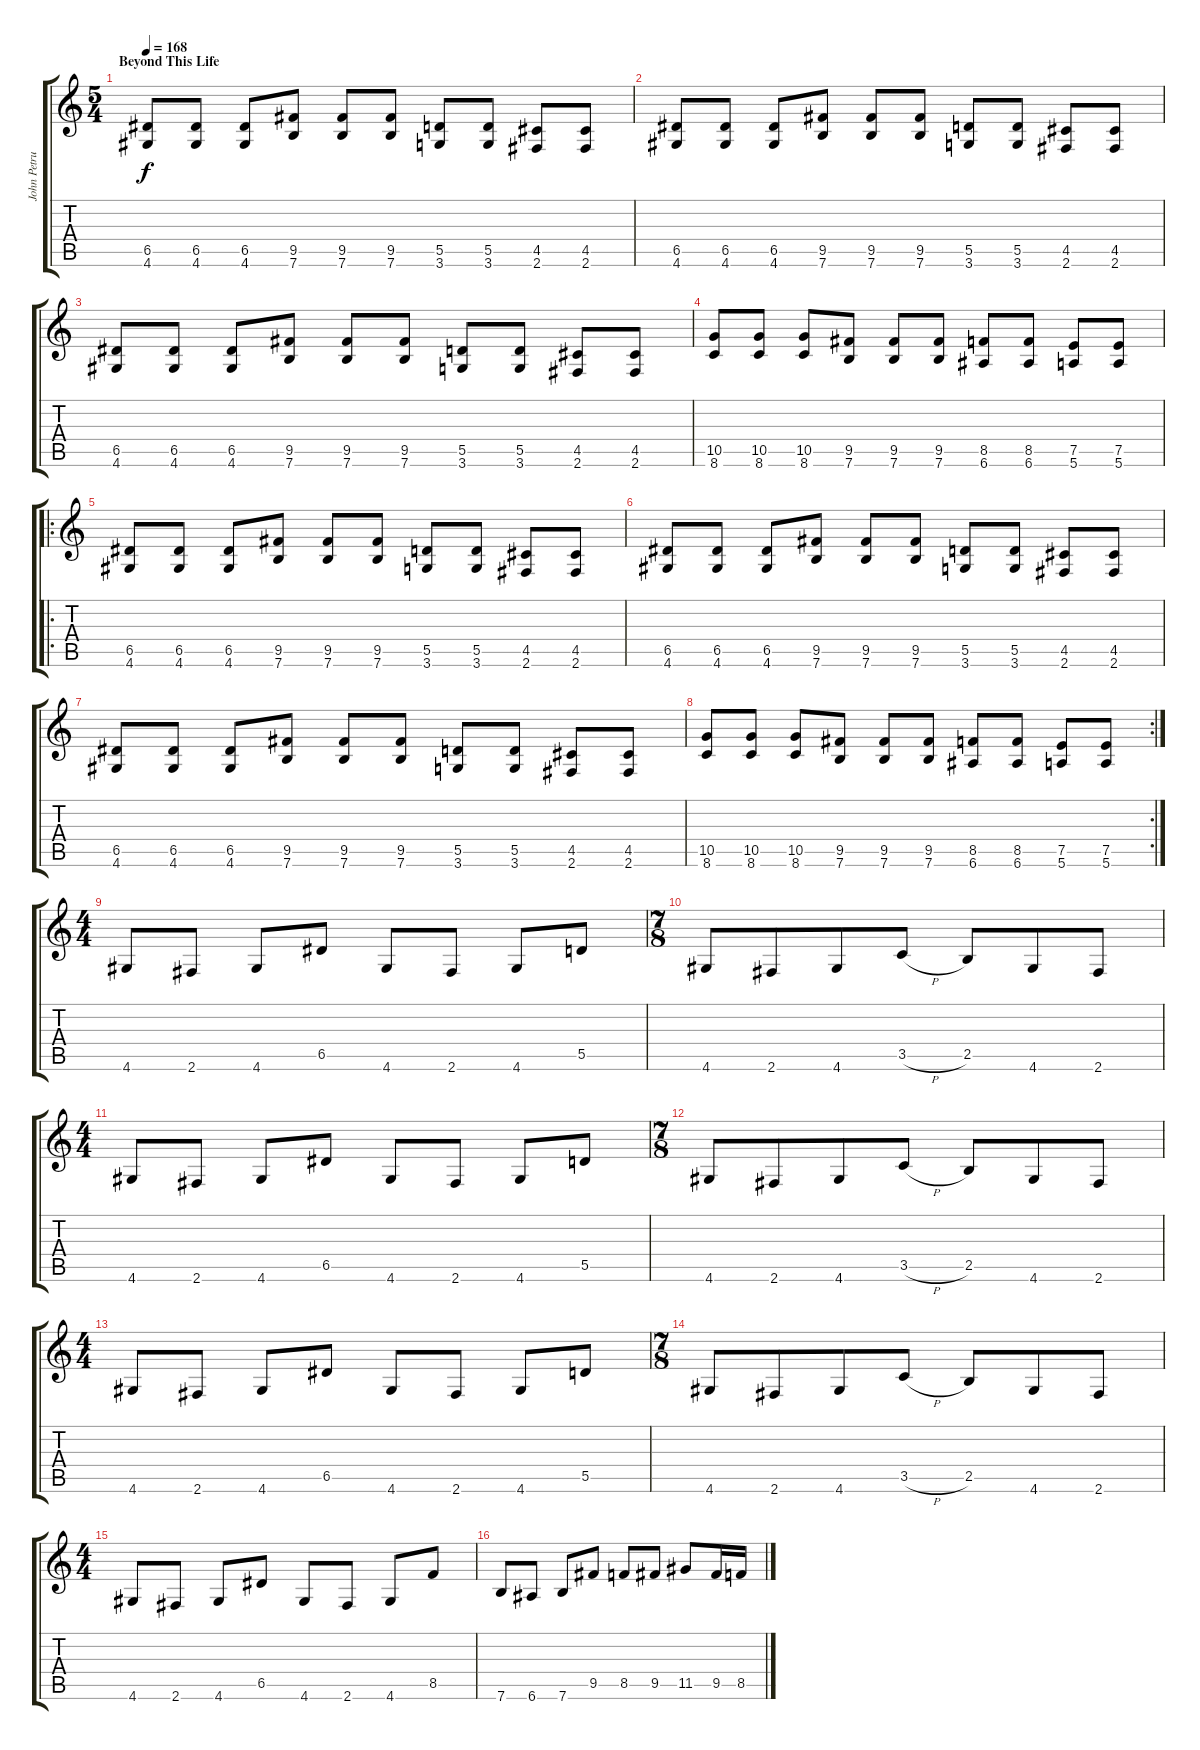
\track ("John Petrucci - 6 Strings Guitar" "John Petru") {instrument distortionguitar}
\staff {score tabs}
\tuning (E4 B3 G3 D3 A2 E2) {hide}
\ts (5 4)
\section ("" "Beyond This Life")
\tempo 168
\clef g2
\ks c
(6.5 4.6).8{dy f instrument distortionguitar} (6.5 4.6).8 (6.5 4.6).8 (9.5 7.6).8 (9.5 7.6).8 (9.5 7.6).8 (5.5 3.6).8 (5.5 3.6).8 (4.5 2.6).8 (4.5 2.6).8 |
(6.5 4.6).8 (6.5 4.6).8 (6.5 4.6).8 (9.5 7.6).8 (9.5 7.6).8 (9.5 7.6).8 (5.5 3.6).8 (5.5 3.6).8 (4.5 2.6).8 (4.5 2.6).8 |
(6.5 4.6).8 (6.5 4.6).8 (6.5 4.6).8 (9.5 7.6).8 (9.5 7.6).8 (9.5 7.6).8 (5.5 3.6).8 (5.5 3.6).8 (4.5 2.6).8 (4.5 2.6).8 |
(10.5 8.6).8 (10.5 8.6).8 (10.5 8.6).8 (9.5 7.6).8 (9.5 7.6).8 (9.5 7.6).8 (8.5 6.6).8 (8.5 6.6).8 (7.5 5.6).8 (7.5 5.6).8 |
\ro
(6.5 4.6).8 (6.5 4.6).8 (6.5 4.6).8 (9.5 7.6).8 (9.5 7.6).8 (9.5 7.6).8 (5.5 3.6).8 (5.5 3.6).8 (4.5 2.6).8 (4.5 2.6).8 |
(6.5 4.6).8 (6.5 4.6).8 (6.5 4.6).8 (9.5 7.6).8 (9.5 7.6).8 (9.5 7.6).8 (5.5 3.6).8 (5.5 3.6).8 (4.5 2.6).8 (4.5 2.6).8 |
(6.5 4.6).8 (6.5 4.6).8 (6.5 4.6).8 (9.5 7.6).8 (9.5 7.6).8 (9.5 7.6).8 (5.5 3.6).8 (5.5 3.6).8 (4.5 2.6).8 (4.5 2.6).8 |
\rc 2
(10.5 8.6).8 (10.5 8.6).8 (10.5 8.6).8 (9.5 7.6).8 (9.5 7.6).8 (9.5 7.6).8 (8.5 6.6).8 (8.5 6.6).8 (7.5 5.6).8 (7.5 5.6).8 |
\ts (4 4)
4.6.8 2.6.8 4.6.8 6.5.8 4.6.8 2.6.8 4.6.8 5.5.8 |
\ts (7 8)
4.6.8 2.6.8 4.6.8 3.5{h}.8 2.5.8 4.6.8 2.6.8 |
\ts (4 4)
4.6.8 2.6.8 4.6.8 6.5.8 4.6.8 2.6.8 4.6.8 5.5.8 |
\ts (7 8)
4.6.8 2.6.8 4.6.8 3.5{h}.8 2.5.8 4.6.8 2.6.8 |
\ts (4 4)
4.6.8 2.6.8 4.6.8 6.5.8 4.6.8 2.6.8 4.6.8 5.5.8 |
\ts (7 8)
4.6.8 2.6.8 4.6.8 3.5{h}.8 2.5.8 4.6.8 2.6.8 |
\ts (4 4)
4.6.8 2.6.8 4.6.8 6.5.8 4.6.8 2.6.8 4.6.8 8.5.8 |
7.6.8 6.6.8 7.6.8 9.5.8 8.5.8 9.5.8 11.5.8 9.5.16 8.5.16
